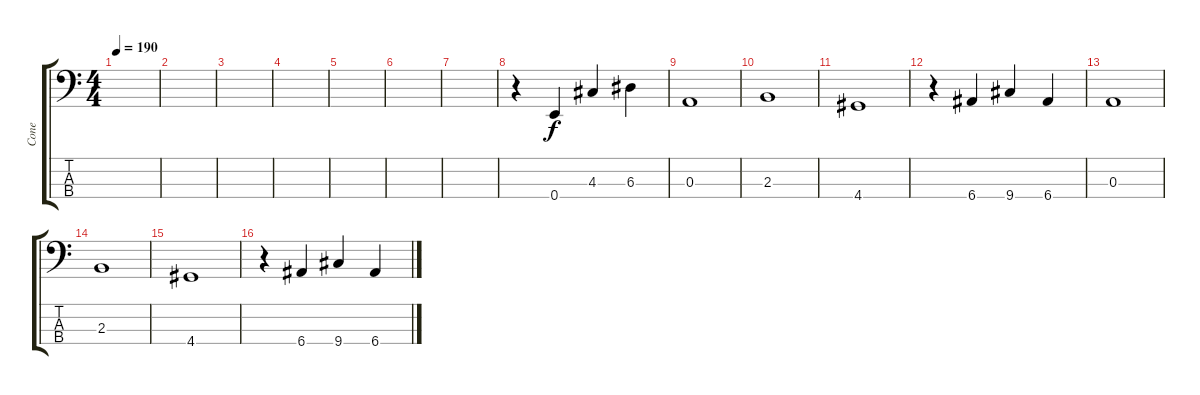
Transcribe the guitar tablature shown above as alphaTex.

\track ("Cone" "Cone") {instrument electricbasspick}
\staff {score tabs}
\tuning (G2 D2 A1 E1) {hide}
\ts (4 4)
\tempo 190
\clef f4
\ks c
|
|
|
|
|
|
|
r.4 0.4.4 4.3.4 6.3.4 |
0.3.1 |
2.3.1 |
4.4.1 |
r.4 6.4.4 9.4.4 6.4.4 |
0.3.1 |
2.3.1 |
4.4.1 |
r.4 6.4.4 9.4.4 6.4.4
